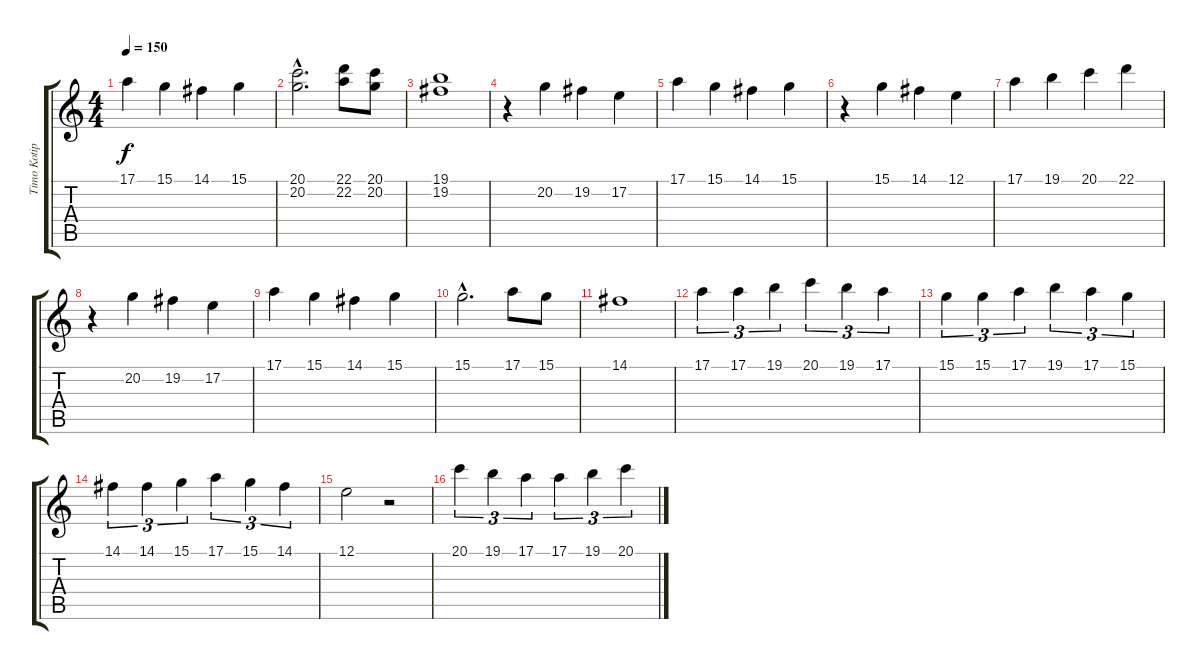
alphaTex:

\track ("Timo Kotipelto (Voice)" "Timo Kotip") {instrument cello}
\staff {score tabs}
\tuning (E4 B3 G3 D3 A2 E2) {hide}
\ts (4 4)
\tempo 150
\clef g2
\ks c
17.1.4{dy f} 15.1.4 14.1.4 15.1.4 |
(20.1{hac} 20.2{hac}).2{d} (22.1 22.2).8 (20.1 20.2).8 |
(19.1 19.2).1 |
r.4 20.2.4 19.2.4 17.2.4 |
17.1.4 15.1.4 14.1.4 15.1.4 |
r.4 15.1.4 14.1.4 12.1.4 |
17.1.4 19.1.4 20.1.4 22.1.4 |
r.4 20.2.4 19.2.4 17.2.4 |
17.1.4 15.1.4 14.1.4 15.1.4 |
15.1{hac}.2{d} 17.1.8 15.1.8 |
14.1.1 |
17.1.4{tu (3 2)} 17.1.4{tu (3 2)} 19.1.4{tu (3 2)} 20.1.4{tu (3 2)} 19.1.4{tu (3 2)} 17.1.4{tu (3 2)} |
15.1.4{tu (3 2)} 15.1.4{tu (3 2)} 17.1.4{tu (3 2)} 19.1.4{tu (3 2)} 17.1.4{tu (3 2)} 15.1.4{tu (3 2)} |
14.1.4{tu (3 2)} 14.1.4{tu (3 2)} 15.1.4{tu (3 2)} 17.1.4{tu (3 2)} 15.1.4{tu (3 2)} 14.1.4{tu (3 2)} |
12.1.2 r.2 |
20.1.4{tu (3 2)} 19.1.4{tu (3 2)} 17.1.4{tu (3 2)} 17.1.4{tu (3 2)} 19.1.4{tu (3 2)} 20.1.4{tu (3 2)}
